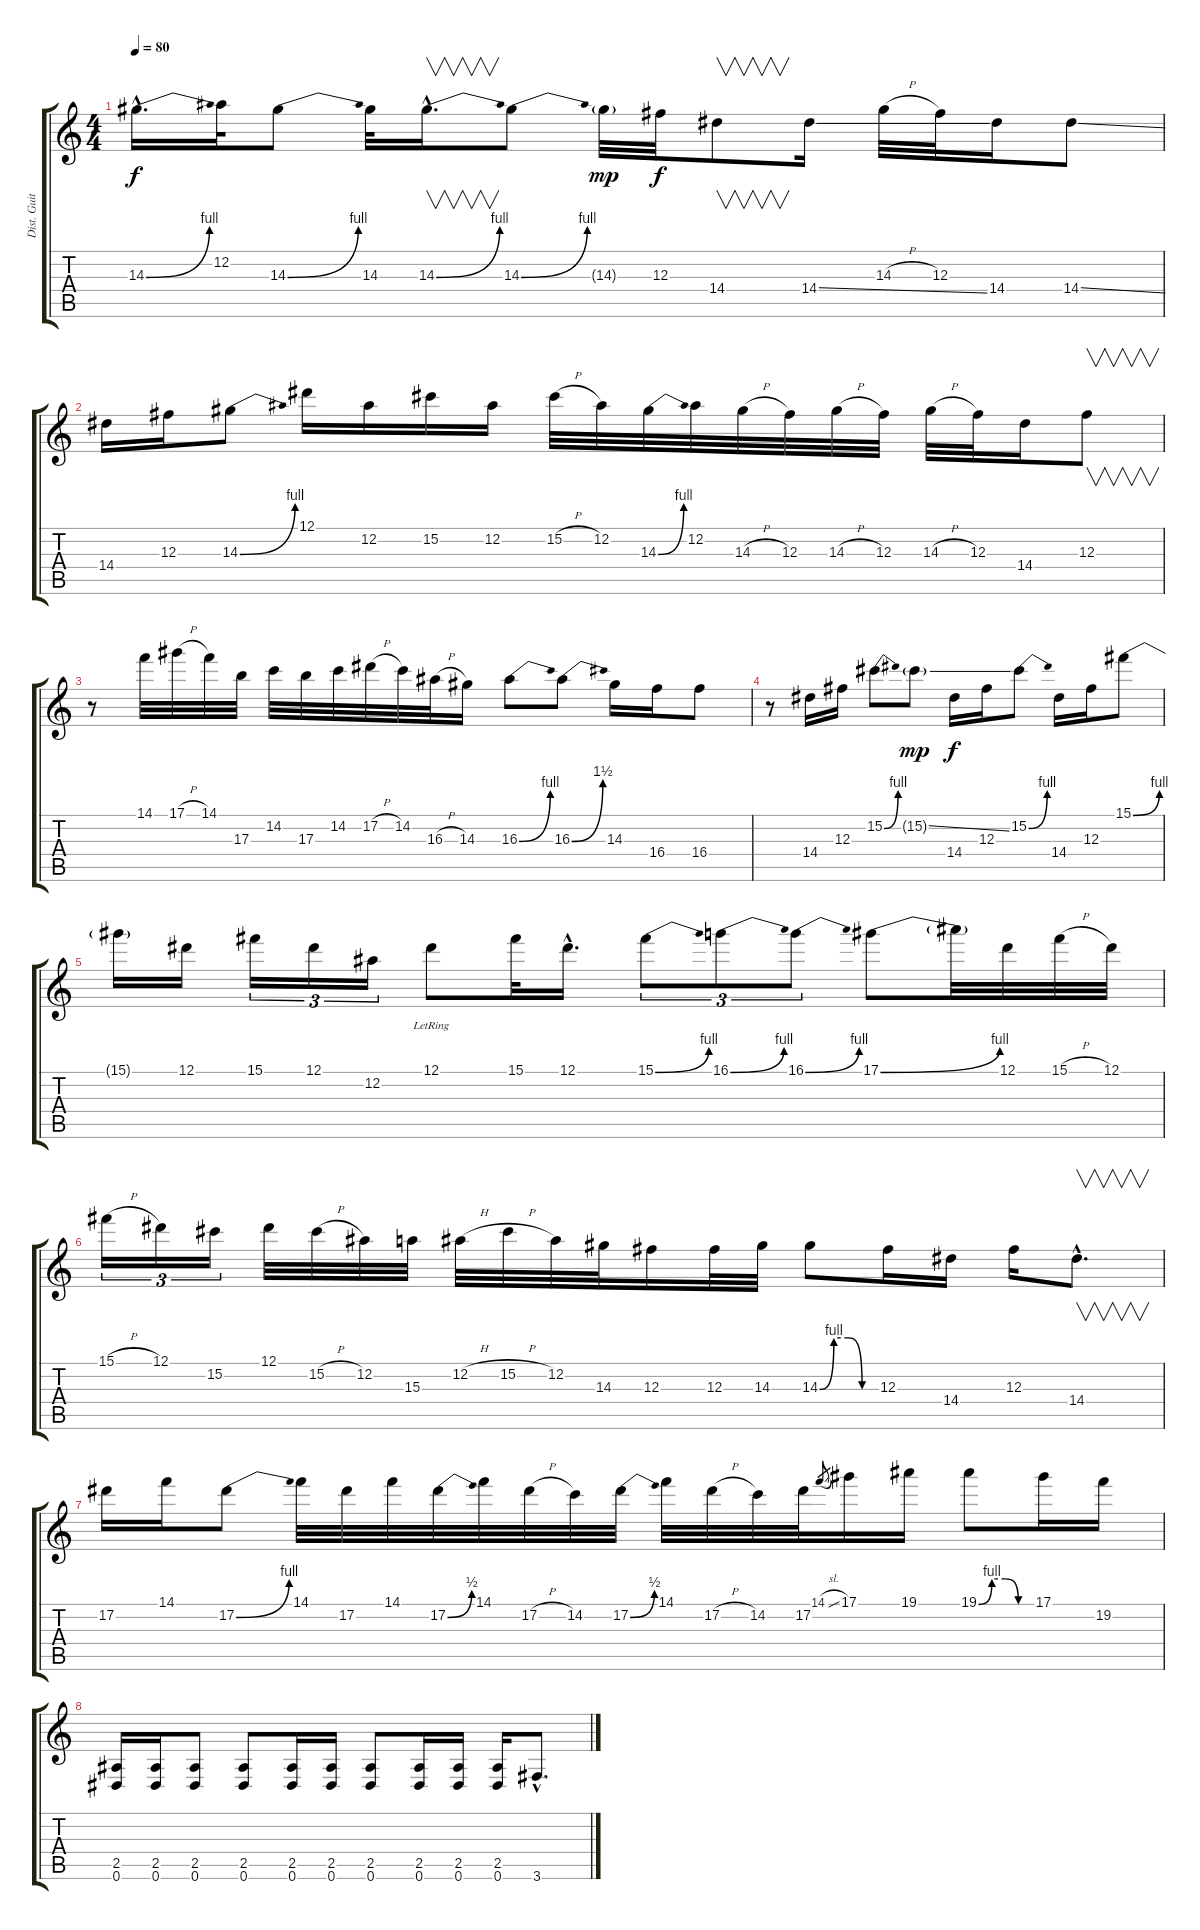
\track ("Dist. Guitar 2 - Kirk" "Dist. Guit") {instrument distortionguitar}
\staff {score tabs}
\tuning (Eb4 Bb3 Gb3 Db3 Ab2 Eb2) {hide}
\ts (4 4)
\tempo 80
\clef g2
\ks c
14.3{be (bend 0 0 60 4) hac}.16{d dy f} 12.2.32 14.3{be (bend 0 0 60 4)}.8 14.3.32 14.3{be (bend 0 0 60 4) hac}.16{v d} 14.3{be (bend 0 0 60 4)}.8 14.3{g}.32{dy mp} 12.3.32{dy f} 14.4.8{v} 14.4{ss}.16 14.3{h}.32 12.3.32 14.4.16 14.4{ss}.8 |
14.4.16 12.3.16 14.3{be (bend 0 0 60 4)}.8 12.1.16 12.2.16 15.2.16 12.2.16 15.2{h}.32 12.2.32 14.3{be (bend 0 0 60 4)}.32 12.2.32 14.3{h}.32 12.3.32 14.3{h}.32 12.3.32 14.3{h}.32 12.3.32 14.4.16 12.3.8{v} |
r.8 14.1.32 17.1{h}.32 14.1.32 17.3.32 14.2.32 17.3.32 14.2.32 17.2{h}.32 14.2.32 16.3{h}.32 14.3.16 16.3{be (bend 0 0 60 4)}.8 16.3{be (bend 0 0 60 6)}.8 14.3.16 16.4.16 16.4.8 |
r.8 14.4.16 12.3.16 15.2{be (bend 0 0 60 4)}.8 15.2{ss g}.8{dy mp} 14.4.16{dy f} 12.3.16 15.2{be (bend 0 0 60 4)}.8 14.4.16 12.3.16 15.1{be (bend 0 0 60 4)}.8 |
15.1{t}.16 12.1.16 15.1.16{tu (3 2)} 12.1.16{tu (3 2)} 12.2.16{tu (3 2)} 12.1{lr}.8 15.1.32 12.1{hac}.16{d} 15.1{be (bend 0 0 60 4)}.8{tu (3 2)} 16.1{be (bend 0 0 60 4)}.8{tu (3 2)} 16.1{be (bend 0 0 60 4)}.8{tu (3 2)} 17.1{be (bend 0 0 60 4)}.8 17.1{t}.32 12.1.32 15.1{h}.32 12.1.32 |
15.1{h}.16{tu (3 2)} 12.1.16{tu (3 2)} 15.2.16{tu (3 2)} 12.1.32 15.2{h}.32 12.2.32 15.3.32 12.2{h}.32 15.2{h}.32 12.2.32 14.3.32 12.3.16 12.3.32 14.3.32 14.3{be (custom 0 0 15 4 30 4 45 0 60 0)}.8 12.3.16 14.4.16 12.3.16 14.4{hac}.8{v d} |
17.2.16 14.1.16 17.2{be (bend 0 0 60 4)}.8 14.1.32 17.2.32 14.1.32 17.2{be (bend 0 0 60 2)}.32 14.1.32 17.2{h}.32 14.2.32 17.2{be (bend 0 0 60 2)}.32 14.1.32 17.2{h}.32 14.2.32 17.2.32 14.1{sl}.8{gr} 17.1.16 19.1.16 19.1{be (custom 0 0 15 4 30 4 45 0 60 0)}.8 17.1.16 19.2.16 |
(2.5 0.6).16 (2.5 0.6).16 (2.5 0.6).8 (2.5 0.6).8 (2.5 0.6).16 (2.5 0.6).16 (2.5 0.6).8 (2.5 0.6).16 (2.5 0.6).16 (2.5 0.6).16 3.6{hac}.8{d}
